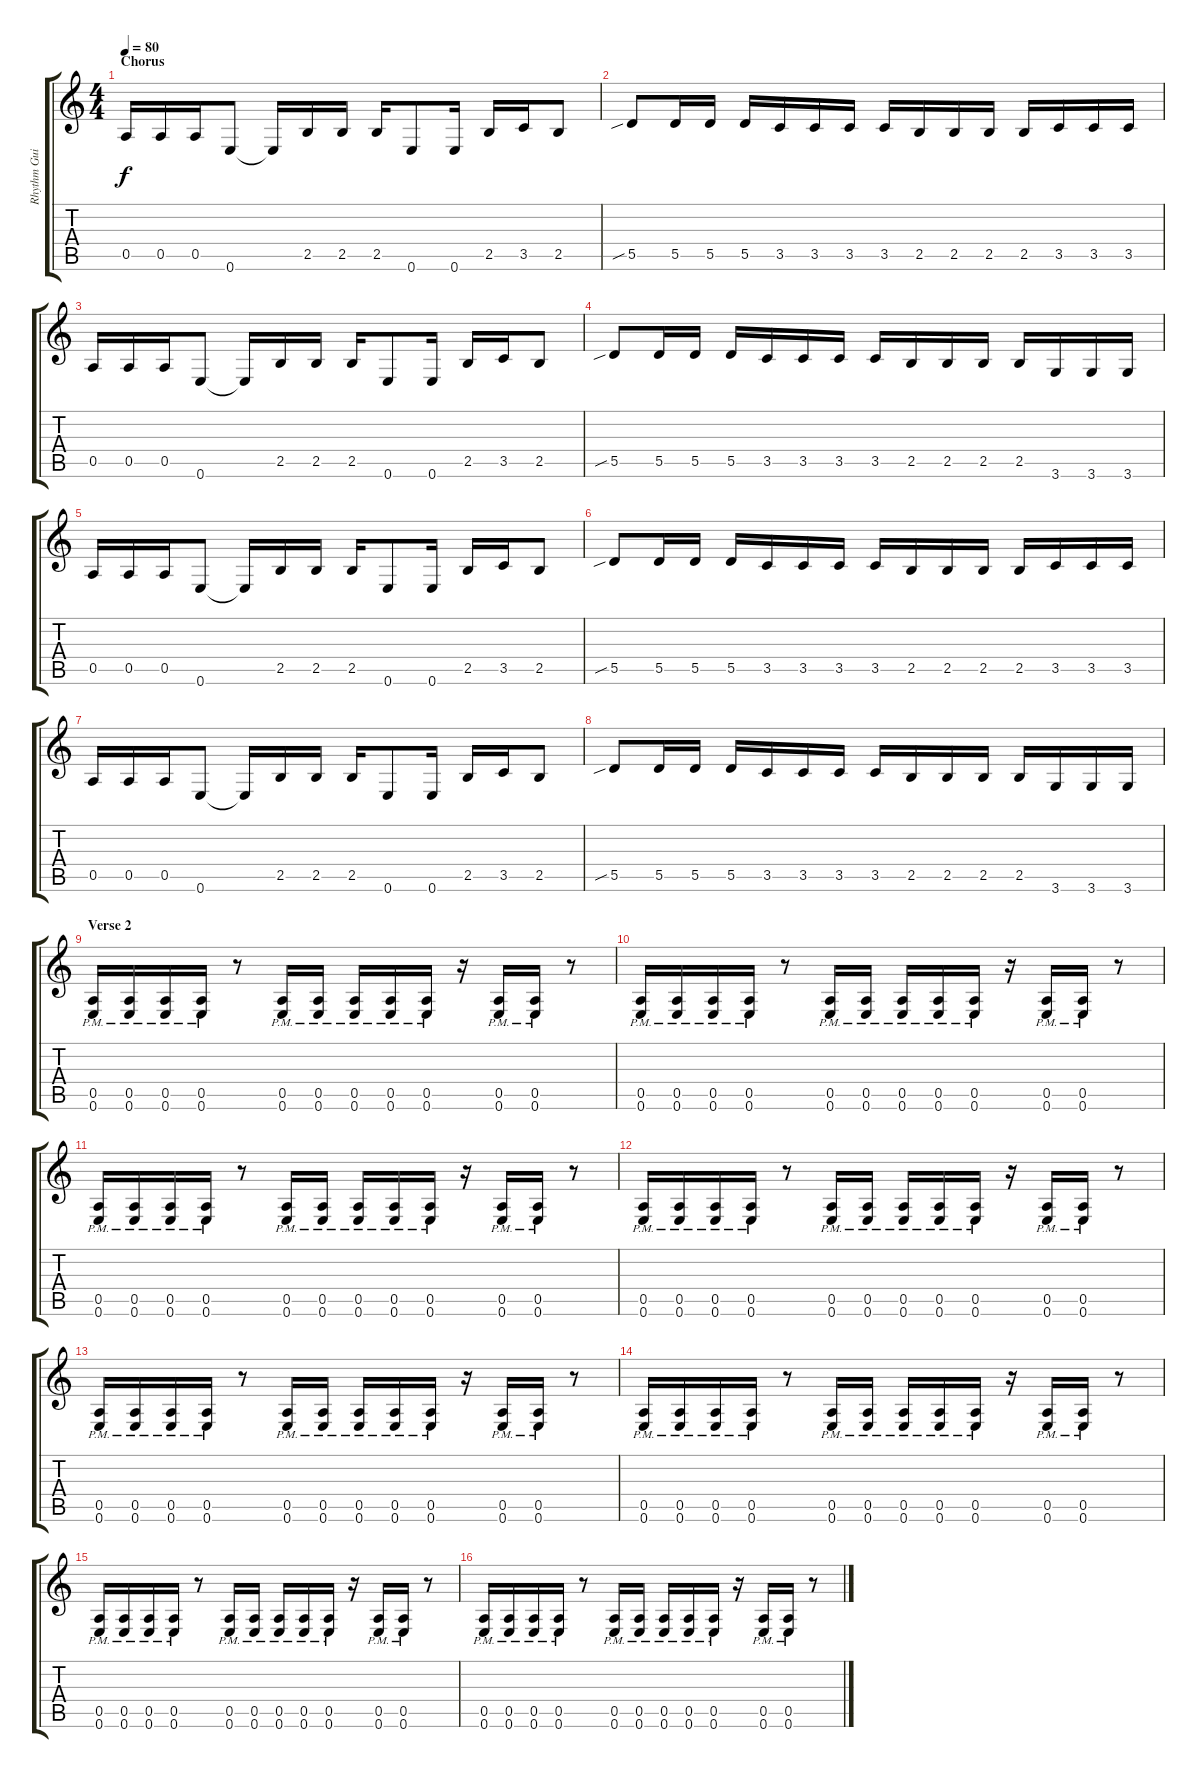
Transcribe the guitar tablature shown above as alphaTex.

\track ("Rhythm Guitar" "Rhythm Gui") {instrument distortionguitar}
\staff {score tabs}
\tuning (E4 B3 G3 D3 A2 E2) {hide}
\ts (4 4)
\section ("" "Chorus")
\tempo 80
\clef g2
\ks c
0.5.16{dy f} 0.5.16 0.5.16 0.6.8 0.6{t}.16 2.5.16 2.5.16 2.5.16 0.6.8 0.6.16 2.5.16 3.5.16 2.5.8 |
5.5{sib}.8 5.5.16 5.5.16 5.5.16 3.5.16 3.5.16 3.5.16 3.5.16 2.5.16 2.5.16 2.5.16 2.5.16 3.5.16 3.5.16 3.5.16 |
0.5.16 0.5.16 0.5.16 0.6.8 0.6{t}.16 2.5.16 2.5.16 2.5.16 0.6.8 0.6.16 2.5.16 3.5.16 2.5.8 |
5.5{sib}.8 5.5.16 5.5.16 5.5.16 3.5.16 3.5.16 3.5.16 3.5.16 2.5.16 2.5.16 2.5.16 2.5.16 3.6.16 3.6.16 3.6.16 |
0.5.16 0.5.16 0.5.16 0.6.8 0.6{t}.16 2.5.16 2.5.16 2.5.16 0.6.8 0.6.16 2.5.16 3.5.16 2.5.8 |
5.5{sib}.8 5.5.16 5.5.16 5.5.16 3.5.16 3.5.16 3.5.16 3.5.16 2.5.16 2.5.16 2.5.16 2.5.16 3.5.16 3.5.16 3.5.16 |
0.5.16 0.5.16 0.5.16 0.6.8 0.6{t}.16 2.5.16 2.5.16 2.5.16 0.6.8 0.6.16 2.5.16 3.5.16 2.5.8 |
5.5{sib}.8 5.5.16 5.5.16 5.5.16 3.5.16 3.5.16 3.5.16 3.5.16 2.5.16 2.5.16 2.5.16 2.5.16 3.6.16 3.6.16 3.6.16 |
\section ("" "Verse 2")
(0.5 0.6{pm}).16 (0.5 0.6{pm}).16 (0.5 0.6{pm}).16 (0.5 0.6{pm}).16 r.8 (0.5 0.6{pm}).16 (0.5 0.6{pm}).16 (0.5 0.6{pm}).16 (0.5 0.6{pm}).16 (0.5 0.6{pm}).16 r.16 (0.5 0.6{pm}).16 (0.5 0.6{pm}).16 r.8 |
(0.5 0.6{pm}).16 (0.5 0.6{pm}).16 (0.5 0.6{pm}).16 (0.5 0.6{pm}).16 r.8 (0.5 0.6{pm}).16 (0.5 0.6{pm}).16 (0.5 0.6{pm}).16 (0.5 0.6{pm}).16 (0.5 0.6{pm}).16 r.16 (0.5 0.6{pm}).16 (0.5 0.6{pm}).16 r.8 |
(0.5 0.6{pm}).16 (0.5 0.6{pm}).16 (0.5 0.6{pm}).16 (0.5 0.6{pm}).16 r.8 (0.5 0.6{pm}).16 (0.5 0.6{pm}).16 (0.5 0.6{pm}).16 (0.5 0.6{pm}).16 (0.5 0.6{pm}).16 r.16 (0.5 0.6{pm}).16 (0.5 0.6{pm}).16 r.8 |
(0.5 0.6{pm}).16 (0.5 0.6{pm}).16 (0.5 0.6{pm}).16 (0.5 0.6{pm}).16 r.8 (0.5 0.6{pm}).16 (0.5 0.6{pm}).16 (0.5 0.6{pm}).16 (0.5 0.6{pm}).16 (0.5 0.6{pm}).16 r.16 (0.5 0.6{pm}).16 (0.5 0.6{pm}).16 r.8 |
(0.5 0.6{pm}).16 (0.5 0.6{pm}).16 (0.5 0.6{pm}).16 (0.5 0.6{pm}).16 r.8 (0.5 0.6{pm}).16 (0.5 0.6{pm}).16 (0.5 0.6{pm}).16 (0.5 0.6{pm}).16 (0.5 0.6{pm}).16 r.16 (0.5 0.6{pm}).16 (0.5 0.6{pm}).16 r.8 |
(0.5 0.6{pm}).16 (0.5 0.6{pm}).16 (0.5 0.6{pm}).16 (0.5 0.6{pm}).16 r.8 (0.5 0.6{pm}).16 (0.5 0.6{pm}).16 (0.5 0.6{pm}).16 (0.5 0.6{pm}).16 (0.5 0.6{pm}).16 r.16 (0.5 0.6{pm}).16 (0.5 0.6{pm}).16 r.8 |
(0.5 0.6{pm}).16 (0.5 0.6{pm}).16 (0.5 0.6{pm}).16 (0.5 0.6{pm}).16 r.8 (0.5 0.6{pm}).16 (0.5 0.6{pm}).16 (0.5 0.6{pm}).16 (0.5 0.6{pm}).16 (0.5 0.6{pm}).16 r.16 (0.5 0.6{pm}).16 (0.5 0.6{pm}).16 r.8 |
(0.5 0.6{pm}).16 (0.5 0.6{pm}).16 (0.5 0.6{pm}).16 (0.5 0.6{pm}).16 r.8 (0.5 0.6{pm}).16 (0.5 0.6{pm}).16 (0.5 0.6{pm}).16 (0.5 0.6{pm}).16 (0.5 0.6{pm}).16 r.16 (0.5 0.6{pm}).16 (0.5 0.6{pm}).16 r.8
